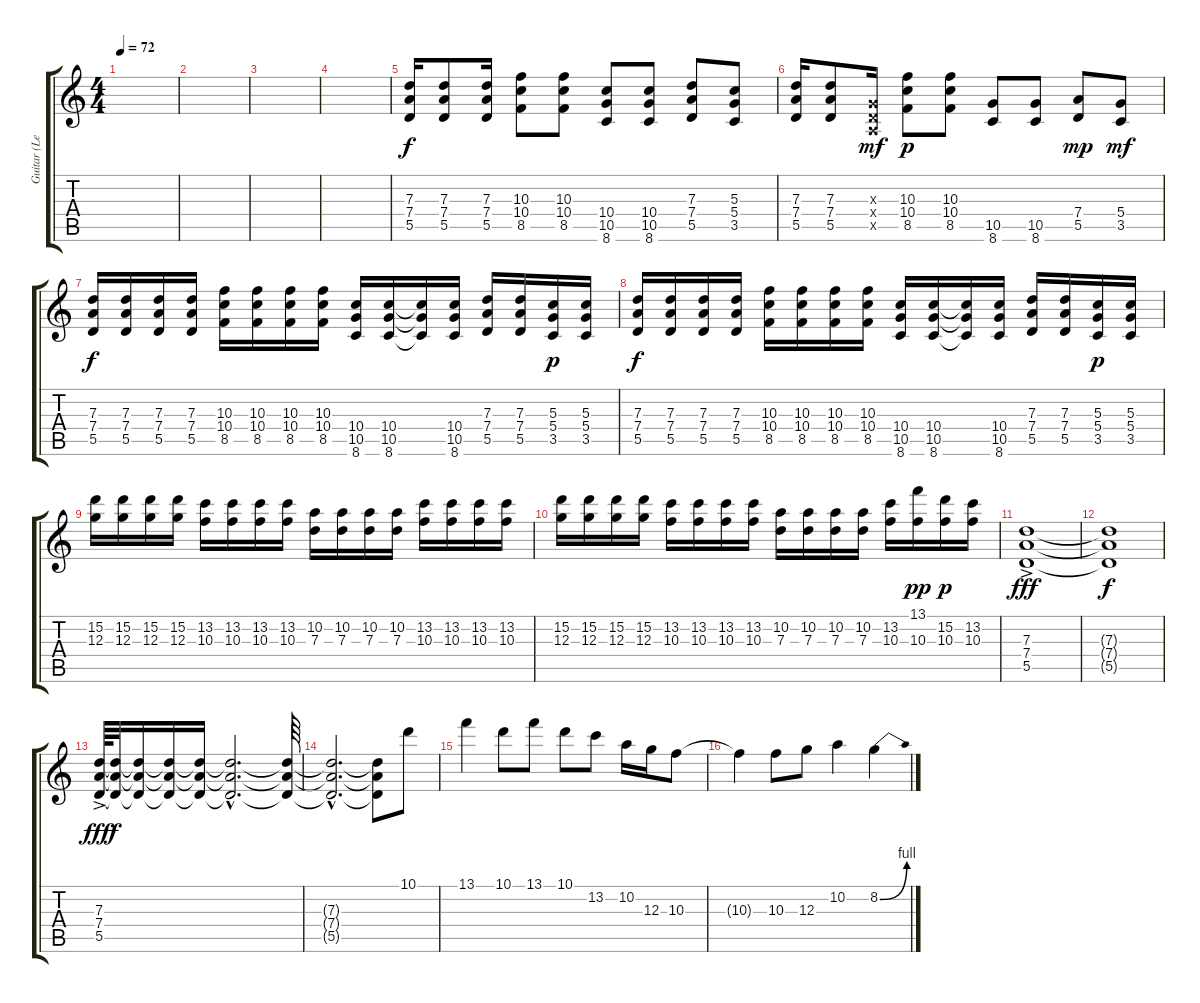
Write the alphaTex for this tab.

\track ("Guitar (Left)" "Guitar (Le") {instrument overdrivenguitar}
\staff {score tabs}
\tuning (E4 B3 G3 D3 A2 E2) {hide}
\ts (4 4)
\tempo 72
\clef g2
\ks c
|
|
|
|
(7.3 7.4 5.5).16{balance 8} (7.3 7.4 5.5).8 (7.3 7.4 5.5).16 (10.3 10.4 8.5).8 (10.3 10.4 8.5).8 (10.4 10.5 8.6).8 (10.4 10.5 8.6).8 (7.3 7.4 5.5).8 (5.3 5.4 3.5).8 |
(7.3 7.4 5.5).16 (7.3 7.4 5.5).8 (0.3{x} 0.4{x} 0.5{x}).16{dy mf} (10.3 10.4 8.5).8{dy p} (10.3 10.4 8.5).8 (10.5 8.6).8 (10.5 8.6).8 (7.4 5.5).8{dy mp} (5.4 3.5).8{dy mf} |
(7.3 7.4 5.5).16{dy f} (7.3 7.4 5.5).16 (7.3 7.4 5.5).16 (7.3 7.4 5.5).16 (10.3 10.4 8.5).16 (10.3 10.4 8.5).16 (10.3 10.4 8.5).16 (10.3 10.4 8.5).16 (10.4 10.5 8.6).16 (10.4 10.5 8.6).16 (10.4{t} 10.5{t} 8.6{t}).16 (10.4 10.5 8.6).16 (7.3 7.4 5.5).16 (7.3 7.4 5.5).16 (5.3 5.4 3.5).16{dy p} (5.3 5.4 3.5).16 |
(7.3 7.4 5.5).16{dy f} (7.3 7.4 5.5).16 (7.3 7.4 5.5).16 (7.3 7.4 5.5).16 (10.3 10.4 8.5).16 (10.3 10.4 8.5).16 (10.3 10.4 8.5).16 (10.3 10.4 8.5).16 (10.4 10.5 8.6).16 (10.4 10.5 8.6).16 (10.4{t} 10.5{t} 8.6{t}).16 (10.4 10.5 8.6).16 (7.3 7.4 5.5).16 (7.3 7.4 5.5).16 (5.3 5.4 3.5).16{dy p} (5.3 5.4 3.5).16 |
(15.2 12.3).16 (15.2 12.3).16 (15.2 12.3).16 (15.2 12.3).16 (13.2 10.3).16 (13.2 10.3).16 (13.2 10.3).16 (13.2 10.3).16 (10.2 7.3).16 (10.2 7.3).16 (10.2 7.3).16 (10.2 7.3).16 (13.2 10.3).16 (13.2 10.3).16 (13.2 10.3).16 (13.2 10.3).16 |
(15.2 12.3).16 (15.2 12.3).16 (15.2 12.3).16 (15.2 12.3).16 (13.2 10.3).16 (13.2 10.3).16 (13.2 10.3).16 (13.2 10.3).16 (10.2 7.3).16 (10.2 7.3).16 (10.2 7.3).16 (10.2 7.3).16 (13.2 10.3).16 (13.1 10.3).16{dy pp} (15.2 10.3).16{dy p} (13.2 10.3).16 |
(7.3{ac} 7.4{ac} 5.5{ac}).1{dy fff volume 4} |
(7.3{t} 7.4{t} 5.5{t}).1{dy f} |
(7.3{ac} 7.4{ac} 5.5{ac}).64{dy fff volume 13} (7.3{t} 7.4{t} 5.5{t}).32{dy f volume 4} (7.3{t} 7.4{t} 5.5{t}).16 (7.3{t} 7.4{t} 5.5{t}).16 (7.3{t} 7.4{t} 5.5{t}).16 (7.3{hac t} 7.4{hac t} 5.5{hac t}).2{d} (7.3{t} 7.4{t} 5.5{t}).64 |
(7.3{hac t} 7.4{hac t} 5.5{hac t}).2{d} (7.3{t} 7.4{t} 5.5{t}).8 10.1.8{volume 13} |
13.1.4 10.1.8 13.1.8 10.1.8 13.2.8 10.2.16 12.3.16 10.3.8 |
10.3{t}.4 10.3.8 12.3.8 10.2.4 8.2{be (bend 0 0 60 4)}.4
